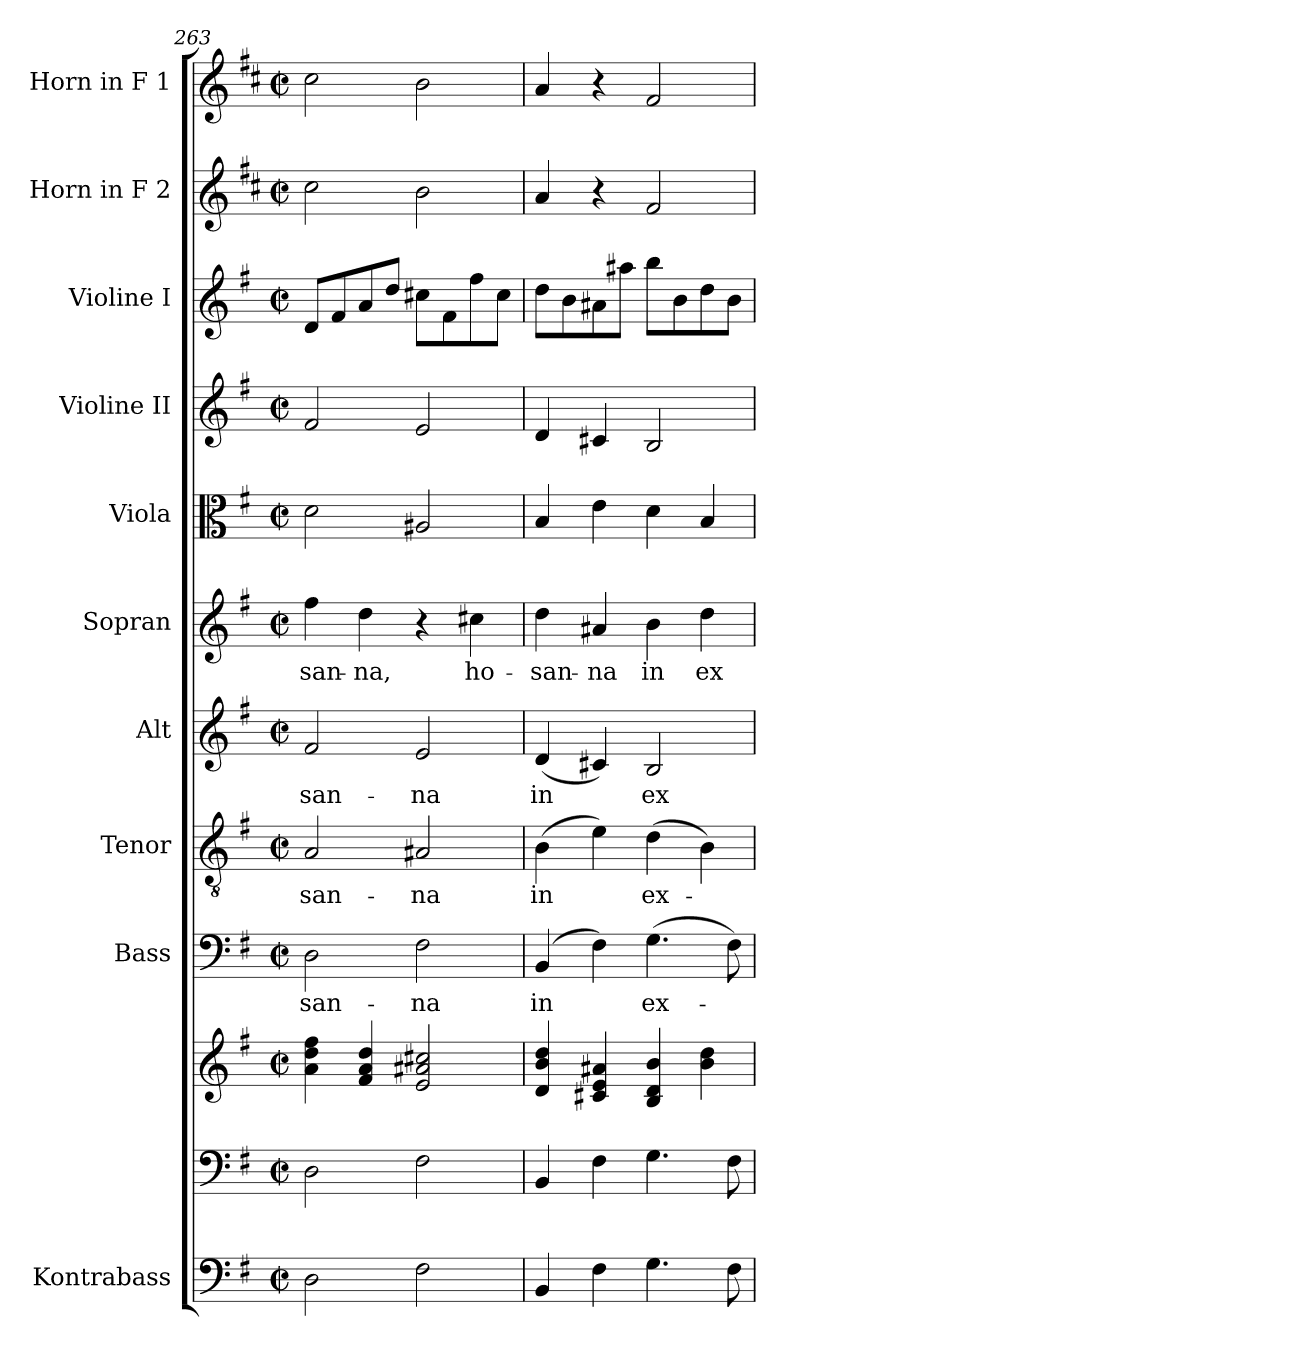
**kern	**kern	**kern	**kern	**text	**kern	**text	**kern	**text	**kern	**text	**kern	**kern	**kern	**kern	**kern
*part11	*part10	*part10	*part9	*part9	*part8	*part8	*part7	*part7	*part6	*part6	*part5	*part4	*part3	*part2	*part1
*staff12	*staff11	*staff10	*staff9	*staff9	*staff8	*staff8	*staff7	*staff7	*staff6	*staff6	*staff5	*staff4	*staff3	*staff2	*staff1
*I"Kontrabass	*	*	*I"Bass	*	*I"Tenor	*	*I"Alt	*	*I"Sopran	*	*I"Viola	*I"Violine II	*I"Violine I	*I"Horn in F 2	*I"Horn in F 1
*I'Kb.	*	*	*I'B.	*	*I'T.	*	*I'A.	*	*I'S.	*	*I'Vla.	*I'Vl. II	*I'Vl. I	*	*
*clefF4	*clefF4	*clefG2	*clefF4	*	*clefGv2	*	*clefG2	*	*clefG2	*	*clefC3	*clefG2	*clefG2	*clefG2	*clefG2
*ITrd7c12	*	*	*	*	*	*	*	*	*	*	*	*	*	*ITrd4c7	*ITrd4c7
*k[f#]	*k[f#]	*k[f#]	*k[f#]	*	*k[f#]	*	*k[f#]	*	*k[f#]	*	*k[f#]	*k[f#]	*k[f#]	*k[f#]	*k[f#]
*G:	*G:	*G:	*G:	*	*G:	*	*G:	*	*G:	*	*G:	*G:	*G:	*G:	*G:
*M2/2	*M2/2	*M2/2	*M2/2	*	*M2/2	*	*M2/2	*	*M2/2	*	*M2/2	*M2/2	*M2/2	*M2/2	*M2/2
*met(c|)	*met(c|)	*met(c|)	*met(c|)	*	*met(c|)	*	*met(c|)	*	*met(c|)	*	*met(c|)	*met(c|)	*met(c|)	*met(c|)	*met(c|)
=263	=263	=263	=263	=263	=263	=263	=263	=263	=263	=263	=263	=263	=263	=263	=263
!	!	!	!	!LO:LY:b	!	!LO:LY:b	!	!LO:LY:b	!	!LO:LY:b	!	!	!	!	!
2DD\	2D\	4a\ 4dd\ 4ff#\	2D\	-san-	2A/	-san-	2f#/	-san-	4ff#\	-san-	2d\	2f#/	8d/L	2f#\	2f#\
.	.	.	.	.	.	.	.	.	.	.	.	.	8f#/	.	.
!	!	!	!	!	!	!	!	!	!	!LO:LY:b	!	!	!	!	!
.	.	4f#/ 4a/ 4dd/	.	.	.	.	.	.	4dd\	-na,	.	.	8a/	.	.
.	.	.	.	.	.	.	.	.	.	.	.	.	8dd/J	.	.
!	!	!	!	!LO:LY:b	!	!LO:LY:b	!	!LO:LY:b	!	!	!	!	!	!	!
2FF#\	2F#\	2e/ 2a#X/ 2cc#X/	2F#\	-na	2A#X/	-na	2e/	-na	4r	.	2A#X/	2e/	8cc#X\L	2e\	2e\
.	.	.	.	.	.	.	.	.	.	.	.	.	8f#\	.	.
!	!	!	!	!	!	!	!	!	!	!LO:LY:b	!	!	!	!	!
.	.	.	.	.	.	.	.	.	4cc#X\	ho-	.	.	8ff#\	.	.
.	.	.	.	.	.	.	.	.	.	.	.	.	8cc#\J	.	.
=264	=264	=264	=264	=264	=264	=264	=264	=264	=264	=264	=264	=264	=264	=264	=264
!	!	!	!	!LO:LY:b	!	!LO:LY:b	!	!LO:LY:b	!	!LO:LY:b	!	!	!	!	!
4BBB/	4BB/	4d/ 4b/ 4dd/	(4BB/	in	(>4B\	in	(<4d/	in	4dd\	-san-	4B/	4d/	8dd\L	4d/	4d/
.	.	.	.	.	.	.	.	.	.	.	.	.	8b\	.	.
!	!	!	!	!	!	!	!	!	!	!LO:LY:b	!	!	!	!	!
4FF#\	4F#\	4c#X/ 4e/ 4a#X/	4F#\)	.	4e\)	.	4c#X/)	.	4a#X/	-na	4e\	4c#X/	8a#X\	4r	4r
.	.	.	.	.	.	.	.	.	.	.	.	.	8aa#X\J	.	.
!	!	!	!	!LO:LY:b	!	!LO:LY:b	!	!LO:LY:b	!	!LO:LY:b	!	!	!	!	!
4.GG\	4.G\	4B/ 4d/ 4b/	(>4.G\	ex-	(>4d\	ex-	2B/	ex-	4b\	in	4d\	2B/	8bb\L	2B/	2B/
.	.	.	.	.	.	.	.	.	.	.	.	.	8b\	.	.
!	!	!	!	!	!	!	!	!	!	!LO:LY:b	!	!	!	!	!
.	.	4b\ 4dd\	.	.	4B\)	.	.	.	4dd\	ex-	4B/	.	8dd\	.	.
8FF#\	8F#\	.	8F#\)	.	.	.	.	.	.	.	.	.	8b\J	.	.
=	=	=	=	=	=	=	=	=	=	=	=	=	=	=	=
*-	*-	*-	*-	*-	*-	*-	*-	*-	*-	*-	*-	*-	*-	*-	*-
